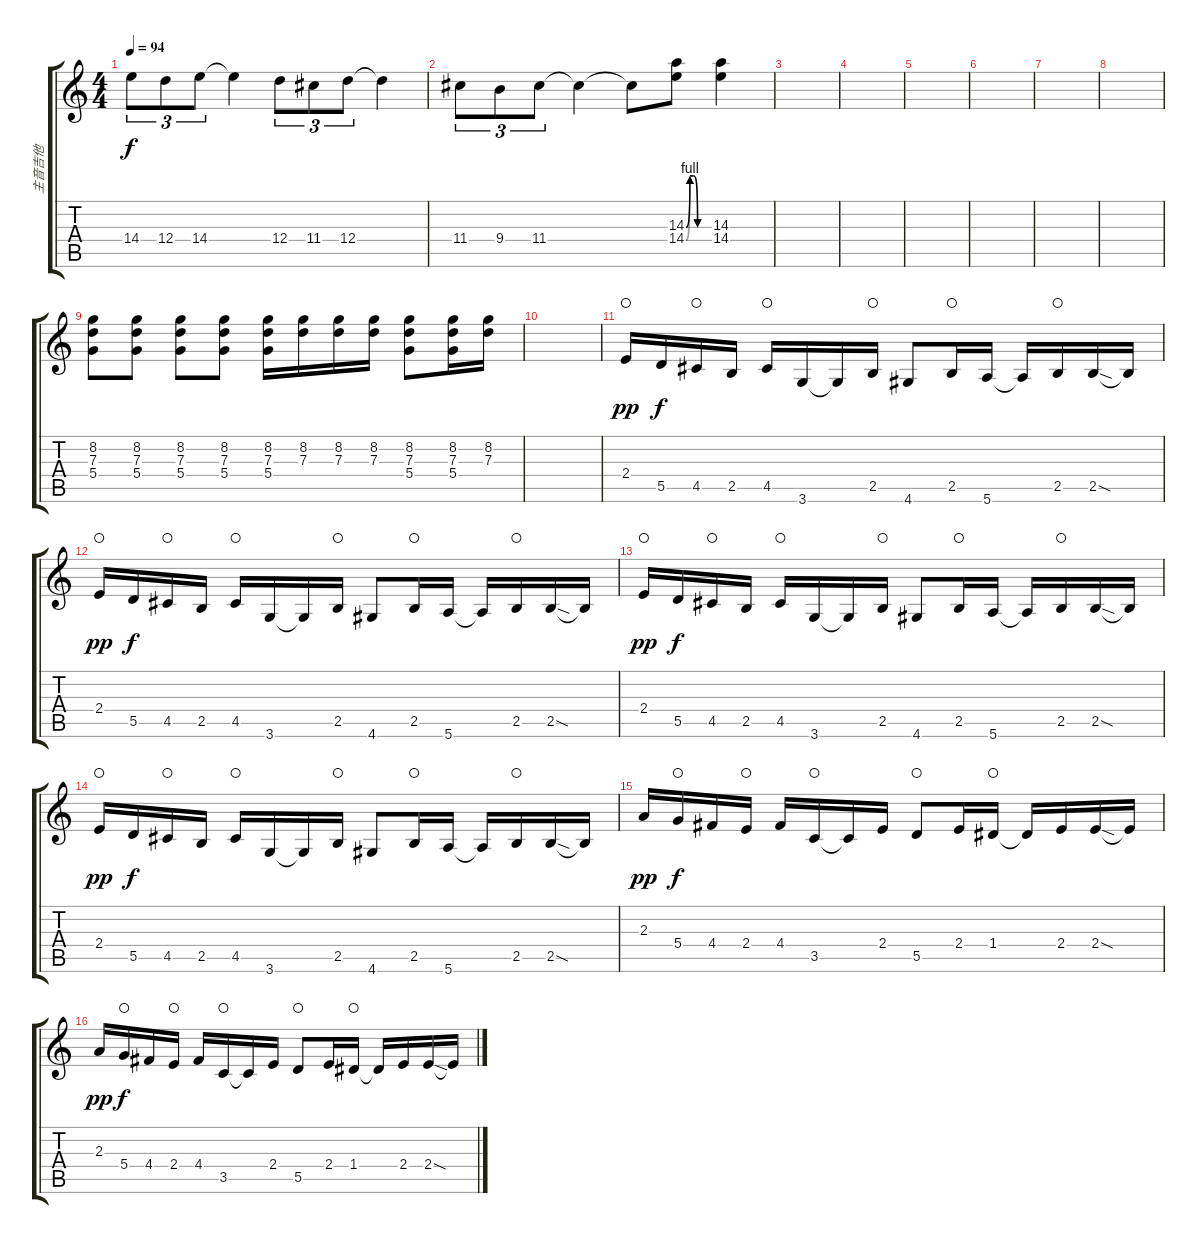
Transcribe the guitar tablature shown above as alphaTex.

\track ("主音吉他" "主音吉他") {instrument distortionguitar}
\staff {score tabs}
\tuning (E4 B3 G3 D3 A2 E2) {hide}
\ts (4 4)
\tempo 94
\clef g2
\ks c
14.4.8{tu (3 2) dy f} 12.4.8{tu (3 2)} 14.4.8{tu (3 2)} 14.4{t}.4 12.4.8{tu (3 2)} 11.4.8{tu (3 2)} 12.4.8{tu (3 2)} 12.4{t}.4 |
11.4.8{tu (3 2)} 9.4.8{tu (3 2)} 11.4.8{tu (3 2)} 11.4{t}.4 11.4{t}.8 (14.3{be (custom 0 0 10 4 20 4 30 0 60 0)} 14.4{be (custom 0 0 10 4 20 4 30 0 60 0)}).8 (14.3 14.4).4 |
|
|
|
|
|
|
(8.2 7.3 5.4).8 (8.2 7.3 5.4).8 (8.2 7.3 5.4).8 (8.2 7.3 5.4).8 (8.2 7.3 5.4).16 (8.2 7.3).16 (8.2 7.3).16 (8.2 7.3).16 (8.2 7.3 5.4).8 (8.2 7.3 5.4).16 (8.2 7.3).16 |
|
2.4.16{dy pp waho} 5.5.16{dy f} 4.5.16{waho} 2.5.16 4.5.16{waho} 3.6.16 3.6{t}.16 2.5.16{waho} 4.6.8 2.5.16{waho} 5.6.16 5.6{t}.16 2.5.16{waho} 2.5{sod}.16 2.5{t}.16 |
2.4.16{dy pp waho} 5.5.16{dy f} 4.5.16{waho} 2.5.16 4.5.16{waho} 3.6.16 3.6{t}.16 2.5.16{waho} 4.6.8 2.5.16{waho} 5.6.16 5.6{t}.16 2.5.16{waho} 2.5{sod}.16 2.5{t}.16 |
2.4.16{dy pp waho} 5.5.16{dy f} 4.5.16{waho} 2.5.16 4.5.16{waho} 3.6.16 3.6{t}.16 2.5.16{waho} 4.6.8 2.5.16{waho} 5.6.16 5.6{t}.16 2.5.16{waho} 2.5{sod}.16 2.5{t}.16 |
2.4.16{dy pp waho} 5.5.16{dy f} 4.5.16{waho} 2.5.16 4.5.16{waho} 3.6.16 3.6{t}.16 2.5.16{waho} 4.6.8 2.5.16{waho} 5.6.16 5.6{t}.16 2.5.16{waho} 2.5{sod}.16 2.5{t}.16 |
2.3.16{dy pp} 5.4.16{dy f waho} 4.4.16 2.4.16{waho} 4.4.16 3.5.16{waho} 3.5{t}.16 2.4.16 5.5.8{waho} 2.4.16 1.4.16{waho} 1.4{t}.16 2.4.16 2.4{sod}.16 2.4{t}.16 |
2.3.16{dy pp} 5.4.16{dy f waho} 4.4.16 2.4.16{waho} 4.4.16 3.5.16{waho} 3.5{t}.16 2.4.16 5.5.8{waho} 2.4.16 1.4.16{waho} 1.4{t}.16 2.4.16 2.4{sod}.16 2.4{t}.16
